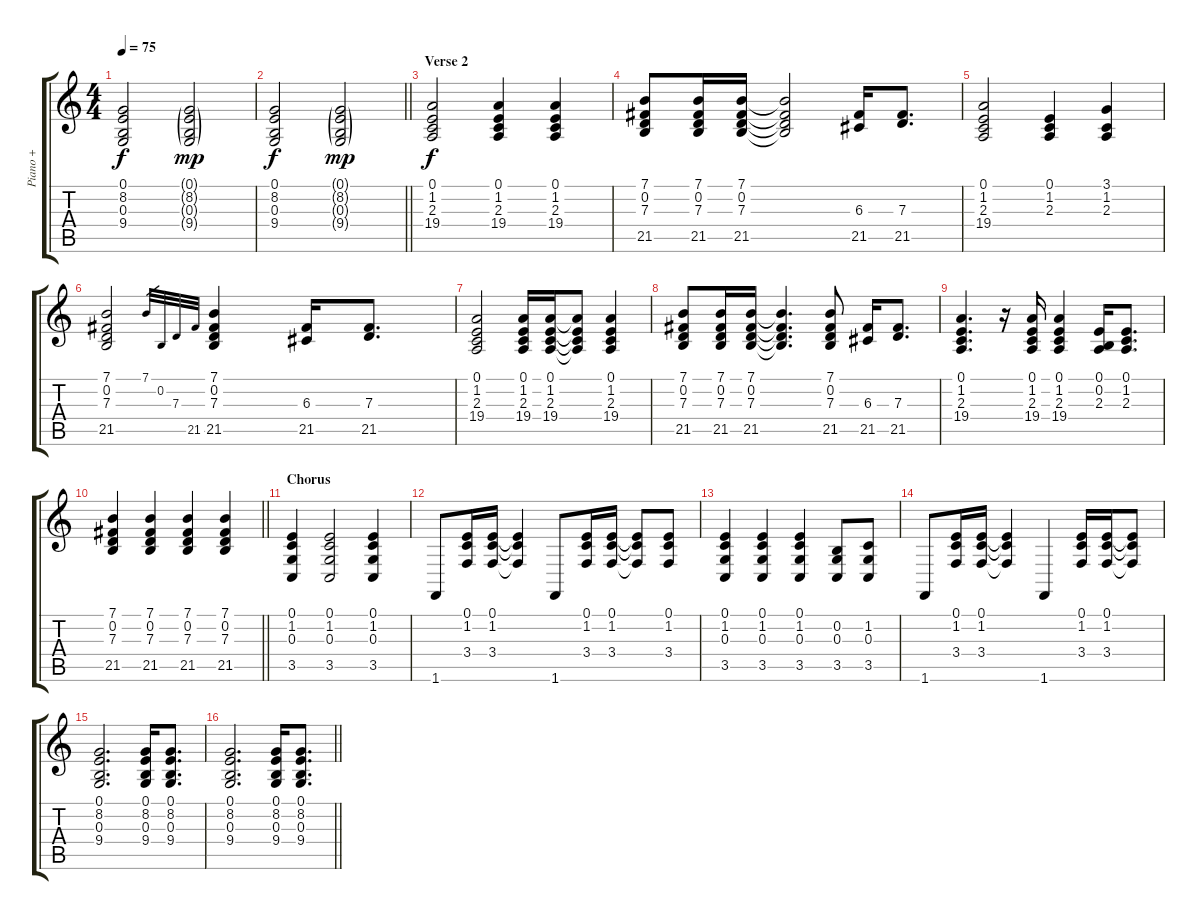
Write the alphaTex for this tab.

\track ("Piano +" "Piano +") {instrument electricgrandpiano}
\staff {score tabs}
\tuning (E4 B3 G3 D3 A2 E2) {hide}
\ts (4 4)
\tempo 75
\clef g2
\ks c
(0.1 8.2 0.3 9.4).2{dy f} (0.1{g} 8.2{g} 0.3{g} 9.4{g}).2{dy mp} |
\barLineRight lightlight
(0.1 8.2 0.3 9.4).2{dy f} (0.1{g} 8.2{g} 0.3{g} 9.4{g}).2{dy mp} |
\section ("" "Verse 2")
(0.1 1.2 2.3 19.4).2{dy f} (0.1 1.2 2.3 19.4).4 (0.1 1.2 2.3 19.4).4 |
(7.1 0.2 7.3 21.5).8 (7.1 0.2 7.3 21.5).16 (7.1 0.2 7.3 21.5).16 (7.1{t} 0.2{t} 7.3{t} 21.5{t}).2 (6.3 21.5).16 (7.3 21.5).8{d} |
(0.1 1.2 2.3 19.4).2 (0.1 1.2 2.3).4 (3.1 1.2 2.3).4 |
(7.1 0.2 7.3 21.5).2 7.1.32{gr} 0.2.32{gr} 7.3.32{gr} 21.5.32{gr} (7.1 0.2 7.3 21.5).4 (6.3 21.5).16 (7.3 21.5).8{d} |
(0.1 1.2 2.3 19.4).2 (0.1 1.2 2.3 19.4).16 (0.1 1.2 2.3 19.4).16 (0.1{t} 1.2{t} 2.3{t} 19.4{t}).8 (0.1 1.2 2.3 19.4).4 |
(7.1 0.2 7.3 21.5).8 (7.1 0.2 7.3 21.5).16 (7.1 0.2 7.3 21.5).16 (7.1{t} 0.2{t} 7.3{t} 21.5{t}).4{d} (7.1 0.2 7.3 21.5).8 (6.3 21.5).16 (7.3 21.5).8{d} |
(0.1 1.2 2.3 19.4).4{d} r.16 (0.1 1.2 2.3 19.4).16 (0.1 1.2 2.3 19.4).4 (0.1 0.2 2.3).16 (0.1 1.2 2.3).8{d} |
\barLineRight lightlight
(7.1 0.2 7.3 21.5).4 (7.1 0.2 7.3 21.5).4 (7.1 0.2 7.3 21.5).4 (7.1 0.2 7.3 21.5).4 |
\section ("" "Chorus")
(0.1 1.2 0.3 3.5).4 (0.1 1.2 0.3 3.5).2 (0.1 1.2 0.3 3.5).4 |
1.6.8 (0.1 1.2 3.4).16 (0.1 1.2 3.4).16 (0.1{t} 1.2{t} 3.4{t}).4 1.6.8 (0.1 1.2 3.4).16 (0.1 1.2 3.4).16 (0.1{t} 1.2{t} 3.4{t}).8 (0.1 1.2 3.4).8 |
(0.1 1.2 0.3 3.5).4 (0.1 1.2 0.3 3.5).4 (0.1 1.2 0.3 3.5).4 (0.2 0.3 3.5).8 (1.2 0.3 3.5).8 |
1.6.8 (0.1 1.2 3.4).16 (0.1 1.2 3.4).16 (0.1{t} 1.2{t} 3.4{t}).4 1.6.4 (0.1 1.2 3.4).16 (0.1 1.2 3.4).16 (0.1{t} 1.2{t} 3.4{t}).8 |
(0.1 8.2 0.3 9.4).2{d} (0.1 8.2 0.3 9.4).16 (0.1 8.2 0.3 9.4).8{d} |
\barLineRight lightlight
(0.1 8.2 0.3 9.4).2{d} (0.1 8.2 0.3 9.4).16 (0.1 8.2 0.3 9.4).8{d}
